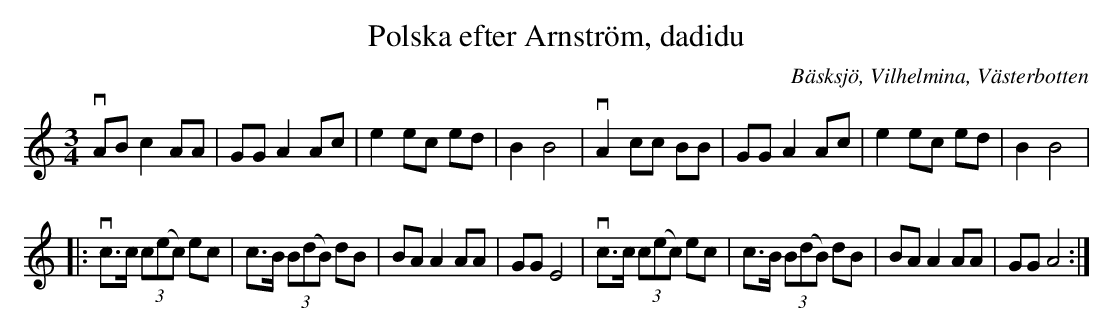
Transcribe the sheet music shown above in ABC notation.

X:1
T:Polska efter Arnström, dadidu
O:Bäsksjö, Vilhelmina, Västerbotten
M:3/4
L:1/8
K:Am
  vAB c2 AA | GG A2 Ac | e2 ec ed | B2 B4 | vA2 cc BB | GG A2 Ac | e2 ec ed | B2 B4 |
|: vc>c (3c(ec) ec | c>B (3B(dB) dB | BA A2 AA | GG E4 | vc>c (3c(ec) ec | c>B (3B(dB) dB | BA A2 AA | GG A4 :|
